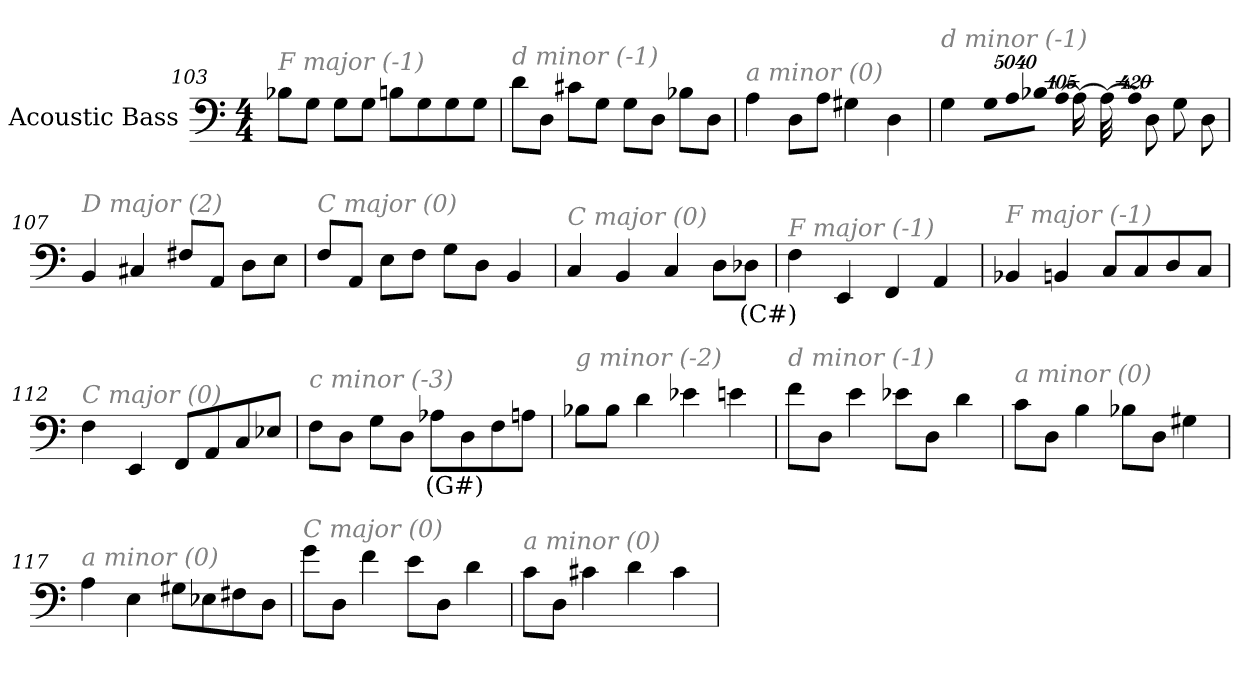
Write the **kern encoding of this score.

**kern	**text
*part1	*part1
*staff1	*staff1
*I"Acoustic Bass	*
*clefF4	*
*ITrd7c12	*
*k[]	*
*C:	*
*M4/4	*
=103	=103
!LO:TX:i:color=#808080:t=F major (-1)	!
8BB-XL	.
8GGJ	.
8GGL	.
8GGJ	.
8BBnL	.
8GG	.
8GG	.
8GGJ	.
=104	=104
!LO:TX:i:color=#808080:t=d minor (-1)	!
8DL	.
8DDJ	.
8C#XL	.
8GGJ	.
8GGL	.
8DDJ	.
8BB-XL	.
8DDJ	.
=105	=105
!LO:TX:i:color=#808080:t=a minor (0)	!
4AA	.
8DDL	.
8AAJ	.
4GG#X	.
4DD	.
=106	=106
!LO:TX:i:color=#808080:t=d minor (-1)	!
4GG	.
!LO:N:vis=8	!
40320%3347GGL	.
!LO:N:vis=8	!
40320%3347AA	.
!LO:N:vis=8	!
40320%3347BB-XJ	.
!LO:N:vis=1024	!
[13440%13AAL	.
16AAL_	.
32AAL_	.
!LO:N:vis=1024%31	!
13440%407AAL]	.
8DDJ	.
8GGL	.
8DDJ	.
=107	=107
!LO:TX:i:color=#808080:t=D major (2)	!
4BBB	.
4CC#X	.
8FF#XL	.
8AAAJ	.
8DDL	.
8EEJ	.
=108	=108
!LO:TX:i:color=#808080:t=C major (0)	!
8FFL	.
8AAAJ	.
8EEL	.
8FFJ	.
8GGL	.
8DDJ	.
4BBB	.
=109	=109
!LO:TX:i:color=#808080:t=C major (0)	!
4CC	.
4BBB	.
4CC	.
8DDL	.
8DD-XiJ	(C#)
=110	=110
!LO:TX:i:color=#808080:t=F major (-1)	!
4FF	.
4EEE	.
4FFF	.
4AAA	.
=111	=111
!LO:TX:i:color=#808080:t=F major (-1)	!
4BBB-X	.
4BBBn	.
8CCL	.
8CC	.
8DD	.
8CCJ	.
=112	=112
!LO:TX:i:color=#808080:t=C major (0)	!
4FF	.
4EEE	.
8FFFL	.
8AAA	.
8CC	.
8EE-XJ	.
=113	=113
!LO:TX:i:color=#808080:t=c minor (-3)	!
8FFL	.
8DDJ	.
8GGL	.
8DDJ	.
8AA-XiL	(G#)
8DD	.
8FF	.
8AAJ	.
=114	=114
!LO:TX:i:color=#808080:t=g minor (-2)	!
8BB-XL	.
8BB-J	.
4D	.
4E-X	.
4En	.
=115	=115
!LO:TX:i:color=#808080:t=d minor (-1)	!
8FL	.
8DDJ	.
4E	.
8E-XL	.
8DDJ	.
4D	.
=116	=116
!LO:TX:i:color=#808080:t=a minor (0)	!
8CL	.
8DDJ	.
4BB	.
8BB-XL	.
8DDJ	.
4GG#X	.
=117	=117
!LO:TX:i:color=#808080:t=a minor (0)	!
4AA	.
4EE	.
8GG#XL	.
8EE-X	.
8FF#X	.
8DDJ	.
=118	=118
!LO:TX:i:color=#808080:t=C major (0)	!
8GL	.
8DDJ	.
4F	.
8EL	.
8DDJ	.
4D	.
=119	=119
!LO:TX:i:color=#808080:t=a minor (0)	!
8CL	.
8DDJ	.
4C#X	.
4D	.
4C#	.
=	=
*-	*-
